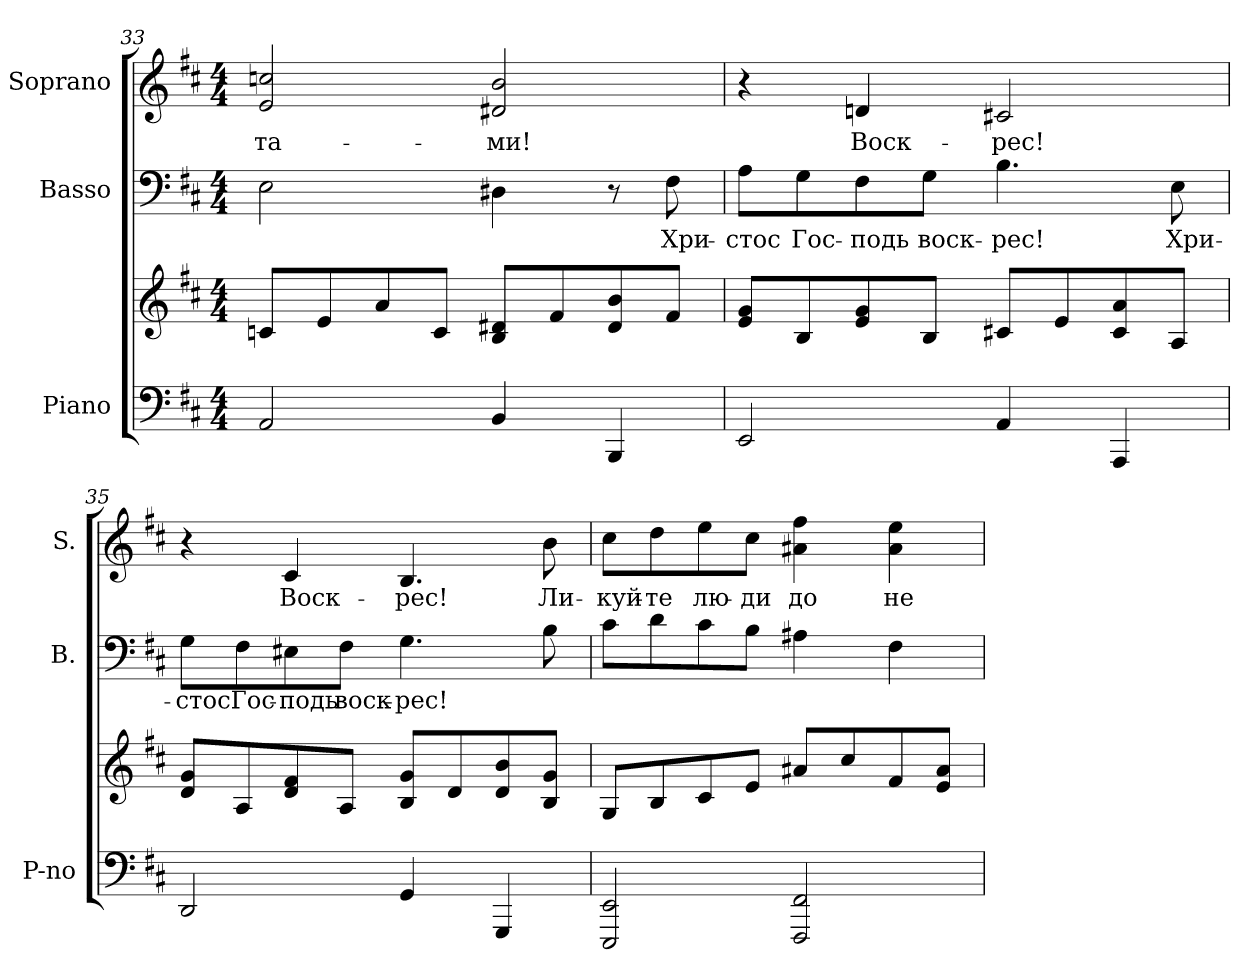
**kern	**kern	**kern	**text	**kern	**text
*part3	*part3	*part2	*part2	*part1	*part1
*staff4	*staff3	*staff2	*staff2	*staff1	*staff1
*I"Piano	*	*I"Basso	*	*I"Soprano	*
*I'P-no	*	*I'B.	*	*I'S.	*
!!LO:LB:g=z
*clefF4	*clefG2	*clefF4	*	*clefG2	*
*k[f#c#]	*k[f#c#]	*k[f#c#]	*	*k[f#c#]	*
*D:	*D:	*D:	*	*D:	*
*M4/4	*M4/4	*M4/4	*	*M4/4	*
=33	=33	=33	=33	=33	=33
!	!	!	!	!	!LO:LY:b:color=#000000
2AAi/	8cni/L	2Ei\	.	2ei/ 2ccni	-та-
.	8ei/	.	.	.	.
.	8ai/	.	.	.	.
.	8ci/J	.	.	.	.
!	!	!	!	!	!LO:LY:b:color=#000000
4BBi/	8Bi/ 8d#XiL	4D#Xi\	.	2d#Xi/ 2bi	-ми!
.	8f#i/	.	.	.	.
4BBBi/	8d#i/ 8bi	8r	.	.	.
!	!	!	!LO:LY:a:color=#000000	!	!
.	8f#i/J	8F#i\	Хри-	.	.
=34	=34	=34	=34	=34	=34
!	!	!	!LO:LY:a:color=#000000	!	!
2EEi/	8ei/ 8giL	8Ai\L	-стос	4r	.
!	!	!	!LO:LY:a:color=#000000	!	!
.	8Bi/	8Gi\	Гос-	.	.
!	!	!	!LO:LY:a:color=#000000	!	!
!	!	!	!	!	!LO:LY:b:color=#000000
.	8ei/ 8gi	8F#i\	-подь	4dni/	Воск-
!	!	!	!LO:LY:a:color=#000000	!	!
.	8Bi/J	8Gi\J	воск-	.	.
!	!	!	!LO:LY:a:color=#000000	!	!
!	!	!	!	!	!LO:LY:b:color=#000000
4AAi/	8c#Xi/L	4.Bi\	-рес!	2c#Xi/	-рес!
.	8ei/	.	.	.	.
4AAAi/	8c#i/ 8ai	.	.	.	.
!	!	!	!LO:LY:a:color=#000000	!	!
.	8Ai/J	8Ei\	Хри-	.	.
=35	=35	=35	=35	=35	=35
!	!	!	!LO:LY:a:color=#000000	!	!
2DDi/	8di/ 8giL	8Gi\L	-стос	4r	.
!	!	!	!LO:LY:a:color=#000000	!	!
.	8Ai/	8F#i\	Гос-	.	.
!	!	!	!LO:LY:a:color=#000000	!	!
!	!	!	!	!	!LO:LY:b:color=#000000
.	8di/ 8f#i	8E#Xi\	-подь	4c#i/	Воск-
!	!	!	!LO:LY:a:color=#000000	!	!
.	8Ai/J	8F#i\J	воск-	.	.
!	!	!	!LO:LY:a:color=#000000	!	!
!	!	!	!	!	!LO:LY:b:color=#000000
4GGi/	8Bi/ 8giL	4.Gi\	-рес!	4.Bi/	-рес!
.	8di/	.	.	.	.
4GGGi/	8di/ 8bi	.	.	.	.
!	!	!	!	!	!LO:LY:b:color=#000000
.	8Bi/ 8giJ	8Bi\	.	8bi\	Ли-
!!LO:LB:g=z
=36	=36	=36	=36	=36	=36
!	!	!	!	!	!LO:LY:b:color=#000000
2EEEi/ 2EEi	8Gi/L	8c#i\L	.	8cc#i\L	-куй-
!	!	!	!	!	!LO:LY:b:color=#000000
.	8Bi/	8di\	.	8ddi\	-те
!	!	!	!	!	!LO:LY:b:color=#000000
.	8c#i/	8c#i\	.	8eei\	лю-
!	!	!	!	!	!LO:LY:b:color=#000000
.	8ei/J	8Bi\J	.	8cc#i\J	-ди
!	!	!	!	!	!LO:LY:b:color=#000000
2FFF#i/ 2FF#i	8a#Xi/L	4A#Xi\	.	4a#Xi\ 4ff#i	до
.	8cc#i/	.	.	.	.
!	!	!	!	!	!LO:LY:b:color=#000000
.	8f#i/	4F#i\	.	4a#i\ 4eei	не-
.	8ei/ 8a#iJ	.	.	.	.
=	=	=	=	=	=
*-	*-	*-	*-	*-	*-
